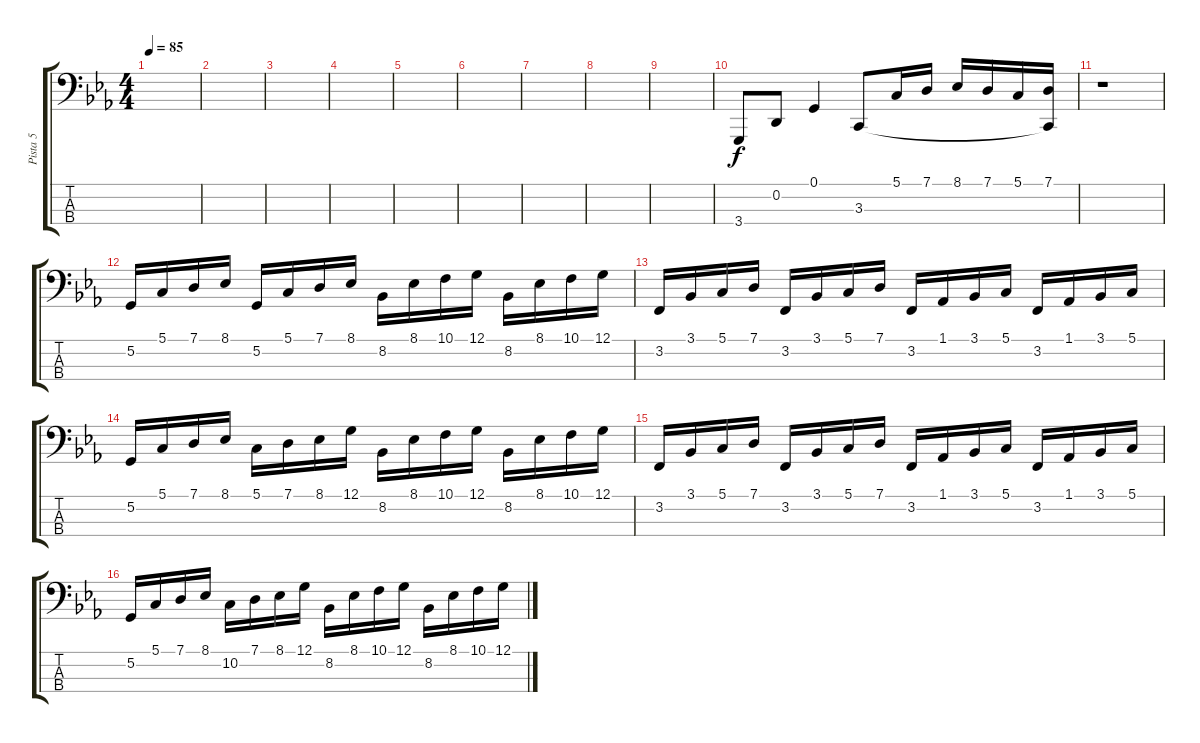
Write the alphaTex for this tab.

\track ("Pista 5" "Pista 5") {instrument acousticgrandpiano}
\staff {score tabs}
\tuning (G2 D2 A1 E1) {hide}
\ts (4 4)
\tempo 85
\clef f4
\ks eb
|
|
|
|
|
|
|
|
|
3.4.8 0.2.8 0.1.4 3.3.8 5.1.16 7.1.16 8.1.16 7.1.16 5.1.16 (7.1 3.3{t}).16 |
r.1 |
5.2.16 5.1.16 7.1.16 8.1.16 5.2.16 5.1.16 7.1.16 8.1.16 8.2.16 8.1.16 10.1.16 12.1.16 8.2.16 8.1.16 10.1.16 12.1.16 |
3.2.16 3.1.16 5.1.16 7.1.16 3.2.16 3.1.16 5.1.16 7.1.16 3.2.16 1.1.16 3.1.16 5.1.16 3.2.16 1.1.16 3.1.16 5.1.16 |
5.2.16 5.1.16 7.1.16 8.1.16 5.1.16 7.1.16 8.1.16 12.1.16 8.2.16 8.1.16 10.1.16 12.1.16 8.2.16 8.1.16 10.1.16 12.1.16 |
3.2.16 3.1.16 5.1.16 7.1.16 3.2.16 3.1.16 5.1.16 7.1.16 3.2.16 1.1.16 3.1.16 5.1.16 3.2.16 1.1.16 3.1.16 5.1.16 |
5.2.16 5.1.16 7.1.16 8.1.16 10.2.16 7.1.16 8.1.16 12.1.16 8.2.16 8.1.16 10.1.16 12.1.16 8.2.16 8.1.16 10.1.16 12.1.16
